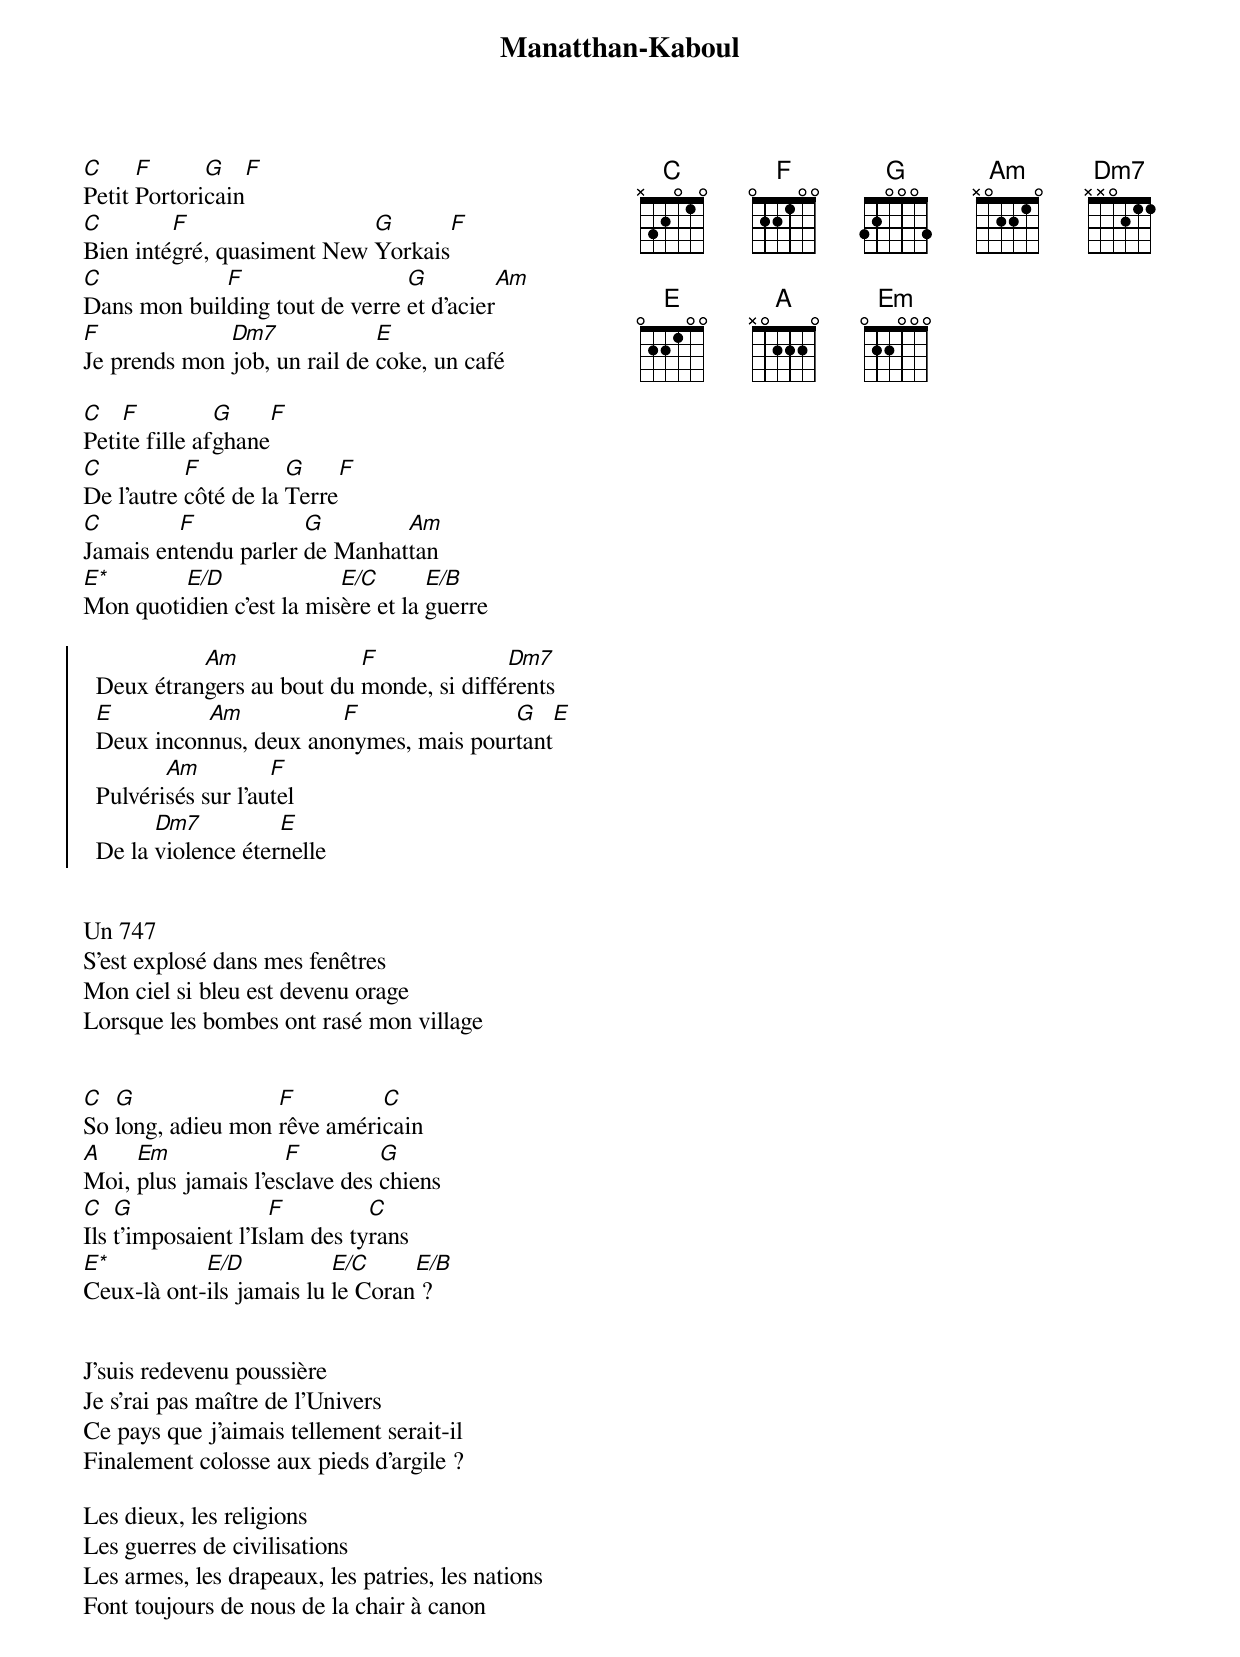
{title: Manatthan-Kaboul}
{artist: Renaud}
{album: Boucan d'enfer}
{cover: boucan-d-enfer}
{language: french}
{columns: 2}
{define: C frets X 3 2 0 1 0}
{define: F base-fret 1 frets 0 2 2 1 0 0}
{define: G frets 3 2 0 0 0 3}
{define: E frets 0 2 2 1 0 0}
{define: Am frets X 0 2 2 1 0}
{define: Dm7 frets X X 0 2 1 1 special}
{define: Em frets 0 2 2 0 0 0}
{define: E* base-fret 2 frets X X 1 3 4 X special}
{define: E/D base-fret 2 frets X X 0 3 4 X special}
{define: E/C base-fret 2 frets X 2 X 3 4 X special}
{define: E/B base-fret 2 frets X 1 X 3 4 X special}



[C]Petit [F]Portori[G]cain[F]
[C]Bien inté[F]gré, quasiment New [G]Yorkais[F]
[C]Dans mon buil[F]ding tout de verre [G]et d'acier[Am]
[F]Je prends mon [Dm7]job, un rail de [E]coke, un café

[C]Peti[F]te fille af[G]ghane[F]
[C]De l'autre [F]côté de la [G]Terre[F]
[C]Jamais en[F]tendu parler [G]de Manhat[Am]tan
[E*]Mon quoti[E/D]dien c'est la mis[E/C]ère et la [E/B]guerre

{start_of_chorus}
  Deux étran[Am]gers au bout du [F]monde, si diffé[Dm7]rents
  [E]Deux incon[Am]nus, deux ano[F]nymes, mais pour[G]tant[E]
  Pulvéri[Am]sés sur l'au[F]tel
  De la [Dm7]violence éter[E]nelle
{end_of_chorus}


Un 747
S'est explosé dans mes fenêtres
Mon ciel si bleu est devenu orage
Lorsque les bombes ont rasé mon village


[C]So [G]long, adieu mon [F]rêve améri[C]cain
[A]Moi, [Em]plus jamais l'es[F]clave des [G]chiens
[C]Ils [G]t'imposaient l'Is[F]lam des ty[C]rans
[E*]Ceux-là ont-[E/D]ils jamais lu [E/C]le Coran[E/B] ?


J'suis redevenu poussière
Je s'rai pas maître de l'Univers
Ce pays que j'aimais tellement serait-il
Finalement colosse aux pieds d'argile ?

Les dieux, les religions
Les guerres de civilisations
Les armes, les drapeaux, les patries, les nations
Font toujours de nous de la chair à canon
